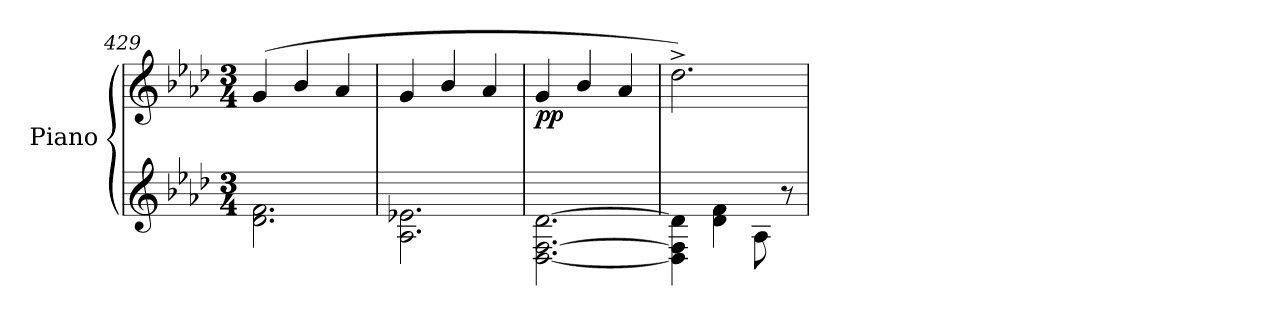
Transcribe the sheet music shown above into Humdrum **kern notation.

**kern	**kern	**dynam
*part1	*part1	*part1
*staff2	*staff1	*staff1/2
*I"Piano	*	*
*I'Pno.	*	*
*clefG2	*clefG2	*
*k[b-e-a-d-]	*k[b-e-a-d-]	*
*M3/4	*M3/4	*
=429	=429	=429
2.d-\ 2.f\	(>4g/	.
.	4b-/	.
.	4a-/	.
=430	=430	=430
2.A-\ 2.e-X\	4g/	.
.	4b-/	.
.	4a-/	.
=431	=431	=431
!	!	!LO:DY:b
[2.D-\ [2.F\ [2.d-\	4g/	pp
.	4b-/	.
.	4a-/	.
=432	=432	=432
4D-\] 4F\] 4d-\]	2.dd-^\)	.
4d-\ 4f\	.	.
8A-\	.	.
8r	.	.
=	=	=
*-	*-	*-
